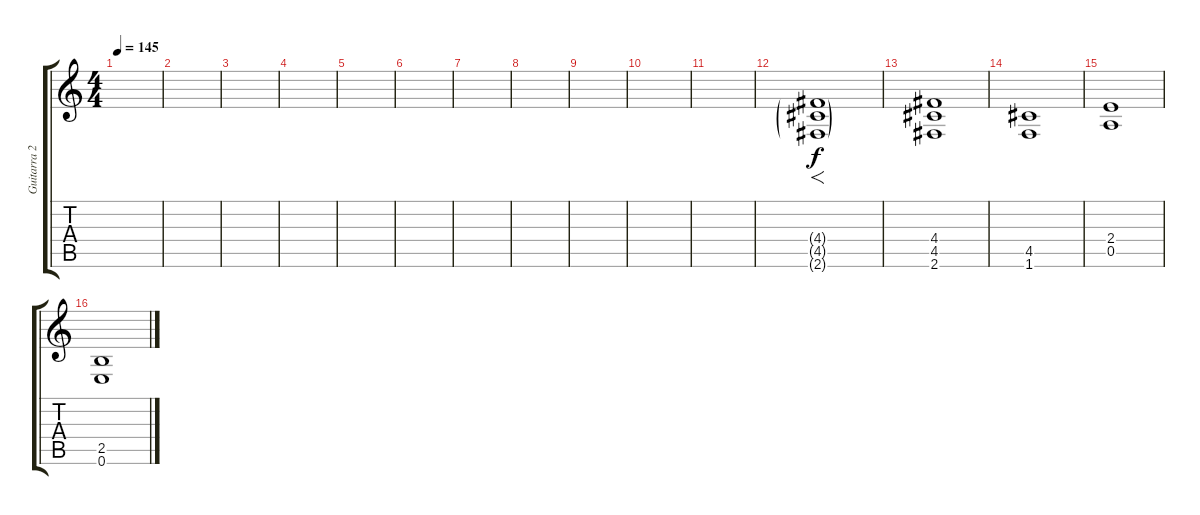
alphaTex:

\track ("Guitarra 2" "Guitarra 2") {instrument distortionguitar}
\staff {score tabs}
\tuning (E4 B3 G3 D3 A2 E2) {hide}
\ts (4 4)
\tempo 145
\clef g2
\ks c
|
|
|
|
|
|
|
|
|
|
|
(4.4{g} 4.5{g} 2.6{g}).1{f} |
(4.4 4.5 2.6).1{dy f} |
(4.5 1.6).1 |
(2.4 0.5).1 |
(2.5 0.6).1
